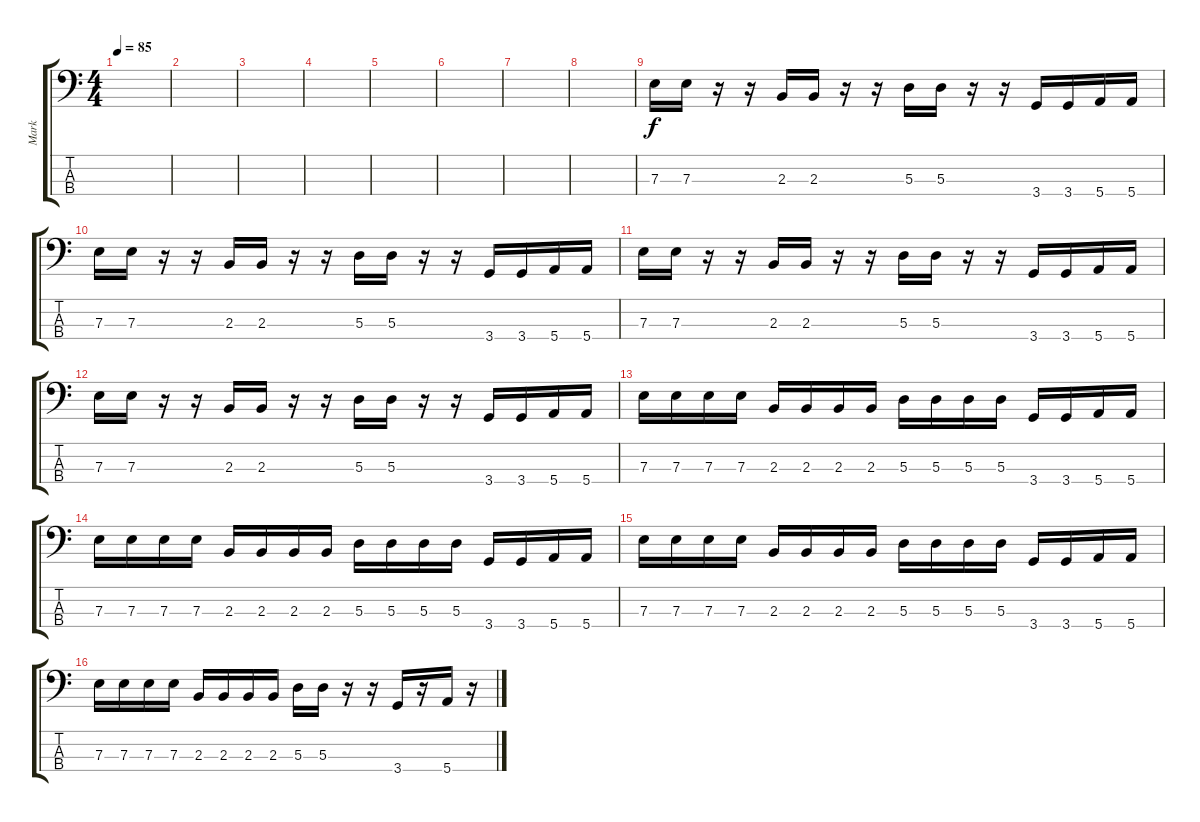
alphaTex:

\track ("Mark" "Mark") {instrument electricbassfinger}
\staff {score tabs}
\tuning (G2 D2 A1 E1) {hide}
\ts (4 4)
\tempo 85
\clef f4
\ks c
|
|
|
|
|
|
|
|
7.3.16 7.3.16 r.16 r.16 2.3.16 2.3.16 r.16 r.16 5.3.16 5.3.16 r.16 r.16 3.4.16 3.4.16 5.4.16 5.4.16 |
7.3.16 7.3.16 r.16 r.16 2.3.16 2.3.16 r.16 r.16 5.3.16 5.3.16 r.16 r.16 3.4.16 3.4.16 5.4.16 5.4.16 |
7.3.16 7.3.16 r.16 r.16 2.3.16 2.3.16 r.16 r.16 5.3.16 5.3.16 r.16 r.16 3.4.16 3.4.16 5.4.16 5.4.16 |
7.3.16 7.3.16 r.16 r.16 2.3.16 2.3.16 r.16 r.16 5.3.16 5.3.16 r.16 r.16 3.4.16 3.4.16 5.4.16 5.4.16 |
7.3.16 7.3.16 7.3.16 7.3.16 2.3.16 2.3.16 2.3.16 2.3.16 5.3.16 5.3.16 5.3.16 5.3.16 3.4.16 3.4.16 5.4.16 5.4.16 |
7.3.16 7.3.16 7.3.16 7.3.16 2.3.16 2.3.16 2.3.16 2.3.16 5.3.16 5.3.16 5.3.16 5.3.16 3.4.16 3.4.16 5.4.16 5.4.16 |
7.3.16 7.3.16 7.3.16 7.3.16 2.3.16 2.3.16 2.3.16 2.3.16 5.3.16 5.3.16 5.3.16 5.3.16 3.4.16 3.4.16 5.4.16 5.4.16 |
7.3.16 7.3.16 7.3.16 7.3.16 2.3.16 2.3.16 2.3.16 2.3.16 5.3.16 5.3.16 r.16 r.16 3.4.16 r.16 5.4.16 r.16
